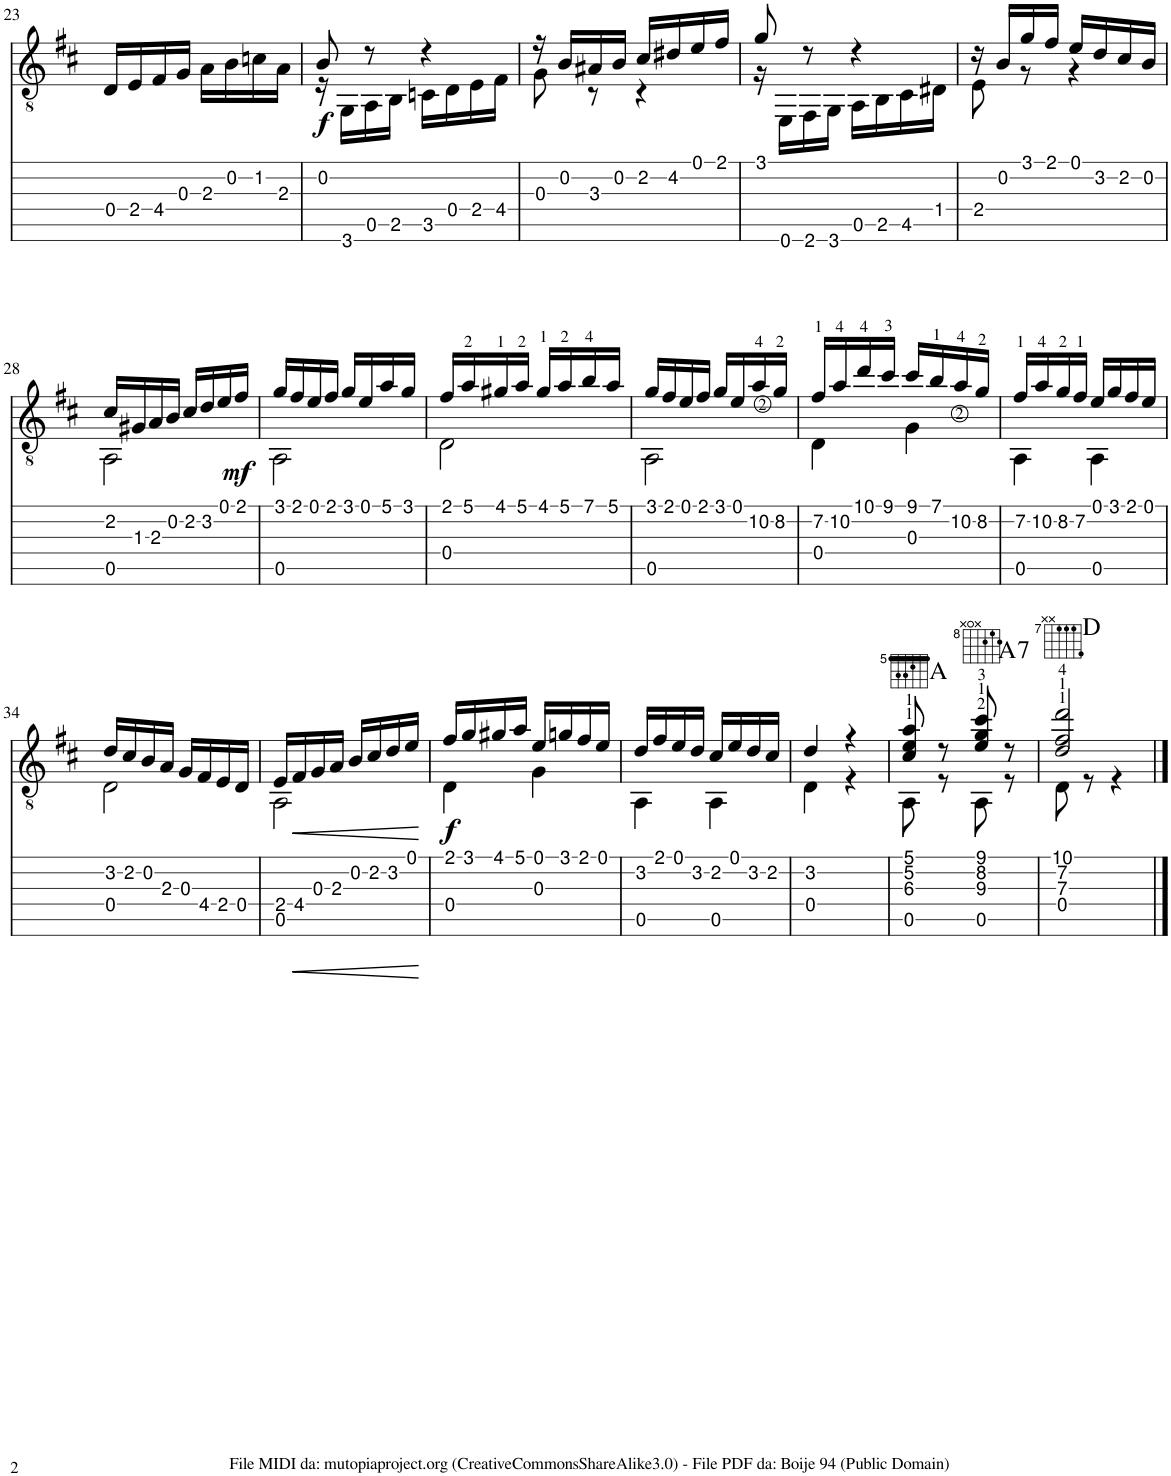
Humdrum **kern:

**kern	**kern	**dynam	**harte
*part1	*part1	*part1	*part1
*staff2	*staff1	*staff1/2	*
*I"Guitar	*	*	*
*I'Guit.	*	*	*
!!LO:PB:g=z
*	*clefGv2	*	*
*k[f#c#]	*k[f#c#]	*	*
*M2/4	*M2/4	*	*
=23	=23	=23	=23
16DLL	16D/LL	.	.
16EJ	16E/	.	.
16F#L	16F#/	.	.
16GJJ	16G/JJ	.	.
16ALL	16A\LL	.	.
16BJ	16B\	.	.
16cL	16cn\	.	.
16AJJ	16A\JJ	.	.
=24	=24	=24	=24
*^	*^	*	*
!	!	!	!	!LO:DY:a=2	!
8B	16r	8B/	16r	f	.
.	16GGLL	.	16GG\LL	.	.
8r	16AA	8r	16AA\	.	.
.	16BBJJ	.	16BB\JJ	.	.
4r	16CLL	4r	16Cn\LL	.	.
.	16DJ	.	16D\	.	.
.	16EL	.	16E\	.	.
.	16F#JJ	.	16F#\JJ	.	.
=25	=25	=25	=25	=25	=25
16r	8G	16r	8G\	.	.
16BLL	.	16B/LL	.	.	.
16A#	8r	16A#X/	8r	.	.
16BJJ	.	16B/JJ	.	.	.
16c#LL	4r	16c#/LL	4r	.	.
16d#J	.	16d#X/	.	.	.
16eL	.	16e/	.	.	.
16f#JJ	.	16f#/JJ	.	.	.
=26	=26	=26	=26	=26	=26
8g	16r	8g/	16r	.	.
.	16EELL	.	16EE\LL	.	.
8r	16FF#	8r	16FF#\	.	.
.	16GGJJ	.	16GG\JJ	.	.
4r	16AALL	4r	16AA\LL	.	.
.	16BBJ	.	16BB\	.	.
.	16C#L	.	16C#\	.	.
.	16D#JJ	.	16D#X\JJ	.	.
=27	=27	=27	=27	=27	=27
16r	8E	16r	8E\	.	.
16BLL	.	16B/LL	.	.	.
16g	8r	16g/	8r	.	.
16f#JJ	.	16f#/JJ	.	.	.
16eLL	4r	16e/LL	4r	.	.
16dJ	.	16d/	.	.	.
16c#L	.	16c#/	.	.	.
16BJJ	.	16B/JJ	.	.	.
!!LO:LB:g=z	!!
=28	=28	=28	=28	=28	=28
16c#LL	2AA	16c#/LL	2AA\	.	.
16G#J	.	16G#X/	.	.	.
16AL	.	16A/	.	.	.
16BJJ	.	16B/JJ	.	.	.
16c#LL	.	16c#/LL	.	.	.
16dJ	.	16d/	.	.	.
16eL	.	16e/	.	.	.
!	!	!	!	!LO:DY:b	!
16f#JJ	.	16f#/JJ	.	mf	.
=29	=29	=29	=29	=29	=29
16gLL	2AA	16g/LL	2AA\	.	.
16f#J	.	16f#/	.	.	.
16eL	.	16e/	.	.	.
16f#JJ	.	16f#/JJ	.	.	.
16gLL	.	16g/LL	.	.	.
16eJ	.	16e/	.	.	.
16aL	.	16a/	.	.	.
16gJJ	.	16g/JJ	.	.	.
=30	=30	=30	=30	=30	=30
16f#LL	2D	16f#/LL	2D\	.	.
16aJ	.	16a/	.	.	.
16g#L	.	16g#X/	.	.	.
16aJJ	.	16a/JJ	.	.	.
16g#LL	.	16g#/LL	.	.	.
16aJ	.	16a/	.	.	.
16bL	.	16b/	.	.	.
16aJJ	.	16a/JJ	.	.	.
=31	=31	=31	=31	=31	=31
16gLL	2AA	16g/LL	2AA\	.	.
16f#J	.	16f#/	.	.	.
16eL	.	16e/	.	.	.
16f#JJ	.	16f#/JJ	.	.	.
16gLL	.	16g/LL	.	.	.
16eJ	.	16e/	.	.	.
16aL	.	16a/	.	.	.
16gJJ	.	16g/JJ	.	.	.
=32	=32	=32	=32	=32	=32
16f#LL	4D	16f#/LL	4D\	.	.
16aJ	.	16a/	.	.	.
16ddL	.	16dd/	.	.	.
16cc#JJ	.	16cc#/JJ	.	.	.
16cc#LL	4G	16cc#/LL	4G\	.	.
16bJ	.	16b/	.	.	.
16aL	.	16a/	.	.	.
16gJJ	.	16g/JJ	.	.	.
=33	=33	=33	=33	=33	=33
16f#LL	4AA	16f#/LL	4AA\	.	.
16aJ	.	16a/	.	.	.
16gL	.	16g/	.	.	.
16f#JJ	.	16f#/JJ	.	.	.
16eLL	4AA	16e/LL	4AA\	.	.
16gJ	.	16g/	.	.	.
16f#L	.	16f#/	.	.	.
16eJJ	.	16e/JJ	.	.	.
!!LO:LB:g=z	!!
=34	=34	=34	=34	=34	=34
16dLL	2D	16d/LL	2D\	.	.
16c#J	.	16c#/	.	.	.
16BL	.	16B/	.	.	.
16AJJ	.	16A/JJ	.	.	.
16GLL	.	16G/LL	.	.	.
16F#J	.	16F#/	.	.	.
16EL	.	16E/	.	.	.
16DJJ	.	16D/JJ	.	.	.
=35	=35	=35	=35	=35	=35
16ELL	2AA	16E/LL	2AA\	.	.
!	!	!	!	!LO:HP:b	!
16F#J	.	16F#/	.	<	.
16GL	.	16G/	.	.	.
16AJJ	.	16A/JJ	.	.	.
16BLL	.	16B/LL	.	.	.
16c#J	.	16c#/	.	.	.
16dL	.	16d/	.	.	.
16eJJ	.	16e/JJ	.	.	.
*v	*v	*	*	*	*
*	*v	*v	*	*
.	.	[	.
=36	=36	=36	=36
*^	*^	*	*
!	!	!	!	!LO:DY:b	!
16f#LL	4D	16f#/LL	4D\	f	.
16gJ	.	16g/	.	.	.
16g#L	.	16g#X/	.	.	.
16aJJ	.	16a/JJ	.	.	.
16eLL	4G	16e/LL	4G\	.	.
16gJ	.	16gn/	.	.	.
16f#L	.	16f#/	.	.	.
16eJJ	.	16e/JJ	.	.	.
=37	=37	=37	=37	=37	=37
16dLL	4AA	16d/LL	4AA\	.	.
16f#J	.	16f#/	.	.	.
16eL	.	16e/	.	.	.
16dJJ	.	16d/JJ	.	.	.
16c#LL	4AA	16c#/LL	4AA\	.	.
16eJ	.	16e/	.	.	.
16dL	.	16d/	.	.	.
16c#JJ	.	16c#/JJ	.	.	.
=38	=38	=38	=38	=38	=38
4d	4D	4d/	4D\	.	.
4r	4r	4r	4r	.	.
=39	=39	=39	=39	=39	=39
8c# 8e 8a	8AA	8c#/ 8e/ 8a/	8AA\	.	A:maj
8r	8r	8r	8r	.	.
!	!	!	!	!	!LO:H:kt=7
8e 8g 8cc#	8AA	8e/ 8g/ 8cc#/	8AA\	.	A:7
8r	8r	8r	8r	.	.
=40	=40	=40	=40	=40	=40
2d 2f# 2dd	8D	2d/ 2f#/ 2dd/	8D\	.	D:maj
.	8r	.	8r	.	.
.	4r	.	4r	.	.
*v	*v	*	*	*	*
*	*v	*v	*	*
==	==	==	==
*-	*-	*-	*-
